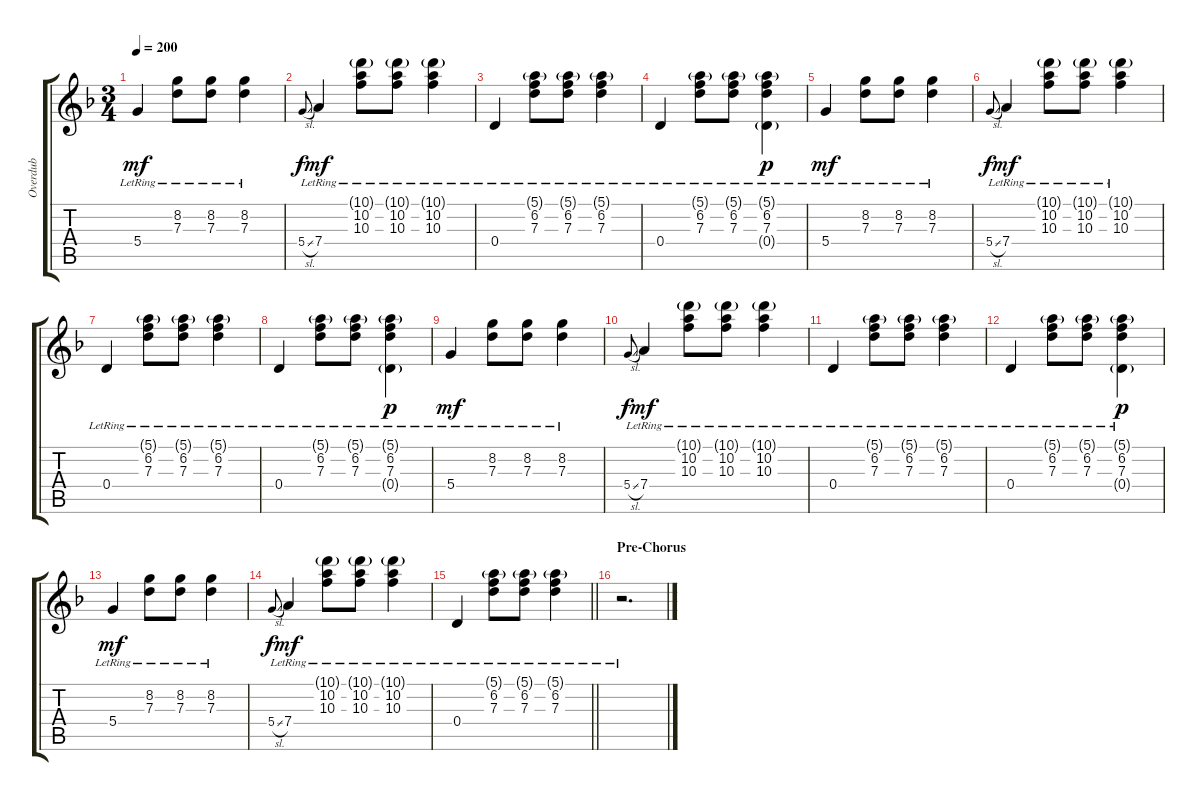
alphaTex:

\track ("Overdub" "Overdub") {instrument electricguitarjazz}
\staff {score tabs}
\tuning (E4 B3 G3 D3 A2 D2) {hide}
\ts (3 4)
\tempo 200
\clef g2
\ks dminor
5.4{lr}.4{dy mf} (8.2{lr} 7.3{lr}).8 (8.2{lr} 7.3{lr}).8 (8.2{lr} 7.3{lr}).4 |
5.4{sl}.8{gr onbeat dy f} 7.4{lr}.4{dy mf} (10.1{g lr} 10.2{lr} 10.3{lr}).8 (10.1{g lr} 10.2{lr} 10.3{lr}).8 (10.1{g lr} 10.2{lr} 10.3{lr}).4 |
0.4{lr}.4 (5.1{g lr} 6.2{lr} 7.3{lr}).8 (5.1{g lr} 6.2{lr} 7.3{lr}).8 (5.1{g lr} 6.2{lr} 7.3{lr}).4 |
0.4{lr}.4 (5.1{g lr} 6.2{lr} 7.3{lr}).8 (5.1{g lr} 6.2{lr} 7.3{lr}).8 (5.1{g lr} 6.2{lr} 7.3{lr} 0.4{g lr}).4{dy p} |
5.4{lr}.4{dy mf} (8.2{lr} 7.3{lr}).8 (8.2{lr} 7.3{lr}).8 (8.2{lr} 7.3{lr}).4 |
5.4{sl}.8{gr onbeat dy f} 7.4{lr}.4{dy mf} (10.1{g lr} 10.2{lr} 10.3{lr}).8 (10.1{g lr} 10.2{lr} 10.3{lr}).8 (10.1{g lr} 10.2{lr} 10.3{lr}).4 |
0.4{lr}.4 (5.1{g lr} 6.2{lr} 7.3{lr}).8 (5.1{g lr} 6.2{lr} 7.3{lr}).8 (5.1{g lr} 6.2{lr} 7.3{lr}).4 |
0.4{lr}.4 (5.1{g lr} 6.2{lr} 7.3{lr}).8 (5.1{g lr} 6.2{lr} 7.3{lr}).8 (5.1{g lr} 6.2{lr} 7.3{lr} 0.4{g lr}).4{dy p} |
5.4{lr}.4{dy mf} (8.2{lr} 7.3{lr}).8 (8.2{lr} 7.3{lr}).8 (8.2{lr} 7.3{lr}).4 |
5.4{sl}.8{gr onbeat dy f} 7.4{lr}.4{dy mf} (10.1{g lr} 10.2{lr} 10.3{lr}).8 (10.1{g lr} 10.2{lr} 10.3{lr}).8 (10.1{g lr} 10.2{lr} 10.3{lr}).4 |
0.4{lr}.4 (5.1{g lr} 6.2{lr} 7.3{lr}).8 (5.1{g lr} 6.2{lr} 7.3{lr}).8 (5.1{g lr} 6.2{lr} 7.3{lr}).4 |
0.4{lr}.4 (5.1{g lr} 6.2{lr} 7.3{lr}).8 (5.1{g lr} 6.2{lr} 7.3{lr}).8 (5.1{g lr} 6.2{lr} 7.3{lr} 0.4{g lr}).4{dy p} |
5.4{lr}.4{dy mf} (8.2{lr} 7.3{lr}).8 (8.2{lr} 7.3{lr}).8 (8.2{lr} 7.3{lr}).4 |
5.4{sl}.8{gr onbeat dy f} 7.4{lr}.4{dy mf} (10.1{g lr} 10.2{lr} 10.3{lr}).8 (10.1{g lr} 10.2{lr} 10.3{lr}).8 (10.1{g lr} 10.2{lr} 10.3{lr}).4 |
\barLineRight lightlight
0.4{lr}.4 (5.1{g lr} 6.2{lr} 7.3{lr}).8 (5.1{g lr} 6.2{lr} 7.3{lr}).8 (5.1{g lr} 6.2{lr} 7.3{lr}).4 |
\section ("" "Pre-Chorus")
r.2{d}
